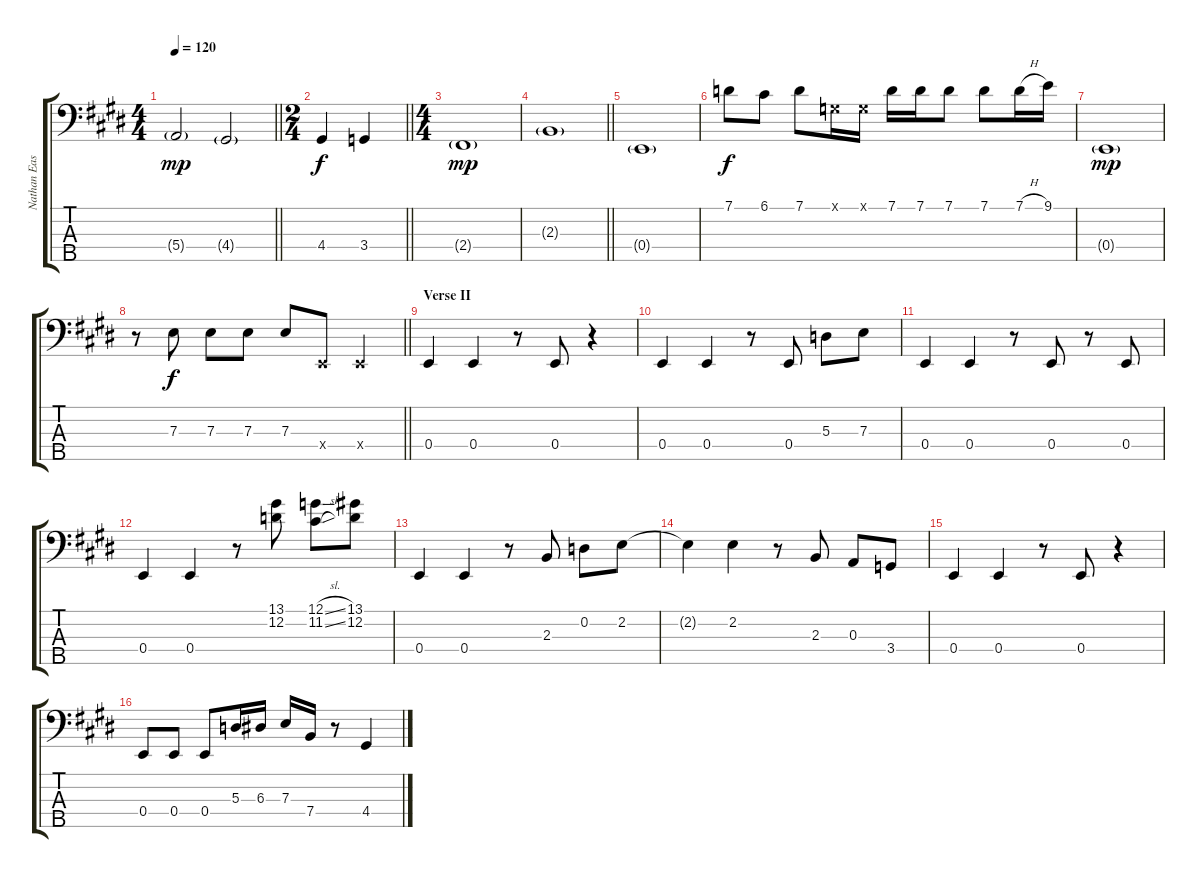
\track ("Nathan East Bass" "Nathan Eas") {instrument electricbassfinger}
\staff {score tabs}
\tuning (G2 D2 A1 E1 B0) {hide}
\ts (4 4)
\tempo 120
\clef f4
\barLineRight lightlight
\ks e
5.4{g}.2{dy mp} 4.4{g}.2 |
\ts (2 4)
\barLineRight lightlight
4.4.4{dy f} 3.4.4 |
\ts (4 4)
2.4{g}.1{dy mp} |
\barLineRight lightlight
2.3{g}.1 |
0.4{g}.1 |
7.1.8{dy f} 6.1.8 7.1.8 0.1{x}.16 0.1{x}.16 7.1.16 7.1.16 7.1.8 7.1.8 7.1{h}.16 9.1.16 |
0.4{g}.1{dy mp} |
\barLineRight lightlight
r.8 7.3.8{dy f} 7.3.8 7.3.8 7.3.8 0.4{x}.8 0.4{x}.4 |
\section ("" "Verse II")
0.4.4 0.4.4 r.8 0.4.8 r.4 |
0.4.4 0.4.4 r.8 0.4.8 5.3.8 7.3.8 |
0.4.4 0.4.4 r.8 0.4.8 r.8 0.4.8 |
0.4.4 0.4.4 r.8 (13.1 12.2).8 (12.1{sl} 11.2{sl}).8 (13.1 12.2).8 |
0.4.4 0.4.4 r.8 2.3.8 0.2.8 2.2.8 |
2.2{t}.4 2.2.4 r.8 2.3.8 0.3.8 3.4.8 |
0.4.4 0.4.4 r.8 0.4.8 r.4 |
0.4.8 0.4.8 0.4.8 5.3.16 6.3.16 7.3.16 7.4.16 r.8 4.4.4
